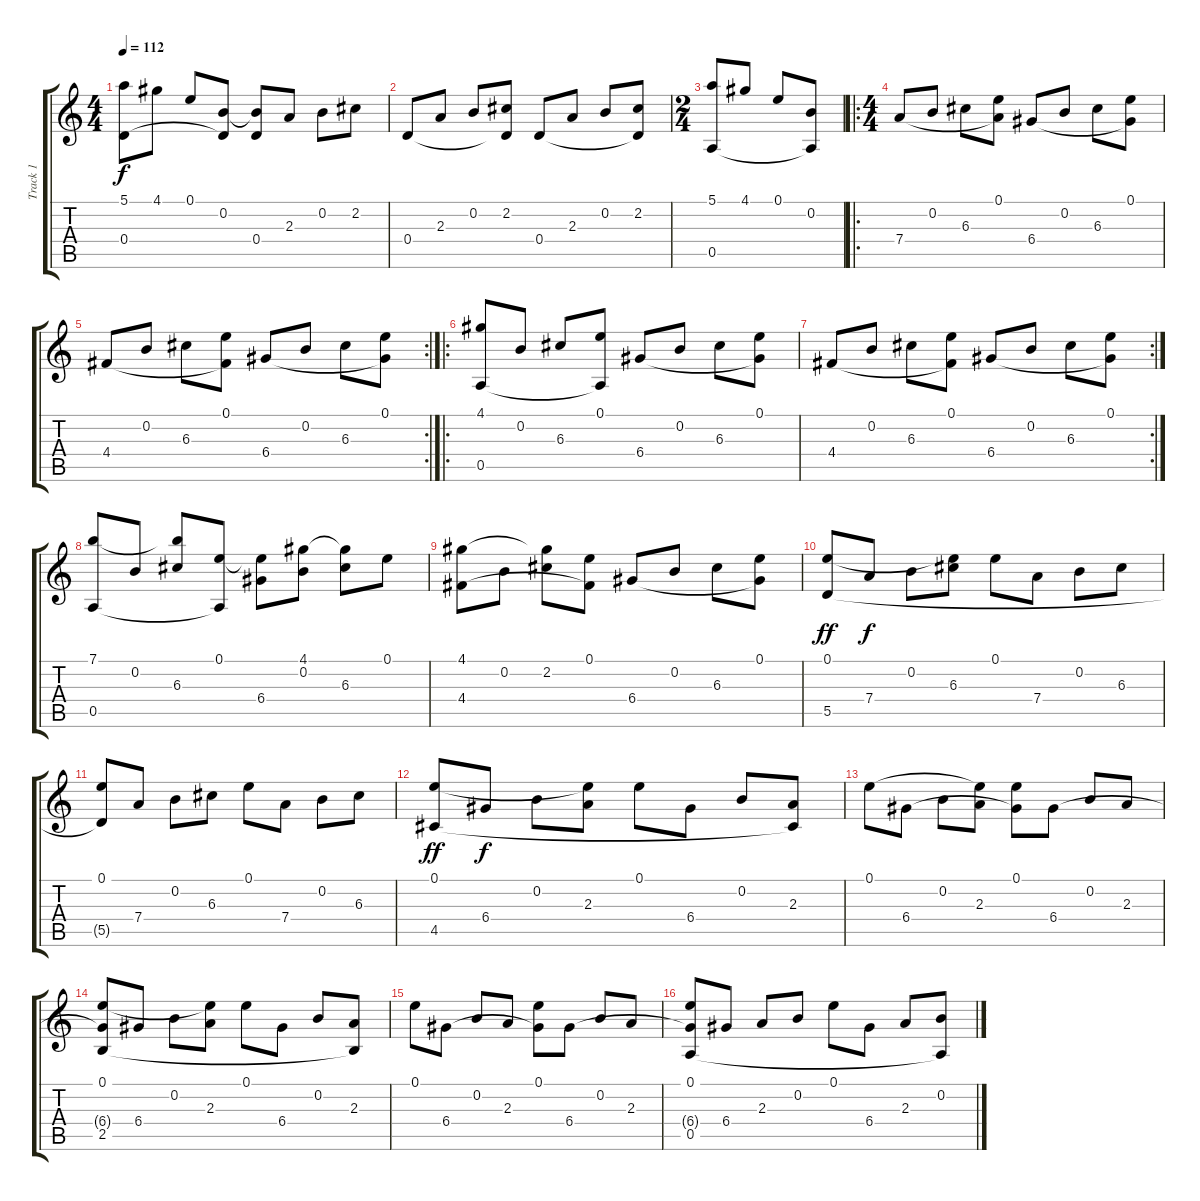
\track ("Track 1" "Track 1") {instrument acousticguitarnylon}
\staff {score tabs}
\tuning (E4 B3 G3 D3 A2 E2) {hide}
\ts (4 4)
\tempo 112
\clef g2
\ks c
(5.1 0.4).8{dy f} 4.1.8 0.1.8 (0.2 0.4{t}).8 (0.2{t} 0.4).8 2.3.8 0.2.8 2.2.8 |
0.4.8 2.3.8 0.2.8 (2.2 0.4{t}).8 0.4.8 2.3.8 0.2.8 (2.2 0.4{t}).8 |
\ts (2 4)
(5.1 0.5).8 4.1.8 0.1.8 (0.2 0.5{t}).8 |
\ro
\ts (4 4)
7.4.8 0.2.8 6.3.8 (0.1 7.4{t}).8 6.4.8 0.2.8 6.3.8 (0.1 6.4{t}).8 |
\rc 2
4.4.8 0.2.8 6.3.8 (0.1 4.4{t}).8 6.4.8 0.2.8 6.3.8 (0.1 6.4{t}).8 |
\ro
(4.1 0.5).8 0.2.8 6.3.8 (0.1 0.5{t}).8 6.4.8 0.2.8 6.3.8 (0.1 6.4{t}).8 |
\rc 2
4.4.8 0.2.8 6.3.8 (0.1 4.4{t}).8 6.4.8 0.2.8 6.3.8 (0.1 6.4{t}).8 |
(7.1 0.5).8 0.2.8 (7.1{t} 6.3).8 (0.1 0.5{t}).8 (0.1{t} 6.4).8 (4.1 0.2).8 (4.1{t} 6.3).8 0.1.8 |
(4.1 4.4).8 0.2.8 (4.1{t} 2.2).8 (0.1 4.4{t}).8 6.4.8 0.2.8 6.3.8 (0.1 6.4{t}).8 |
(0.1 5.5).8{dy ff} 7.4.8{dy f} 0.2.8 (0.1{t} 6.3).8 0.1.8 7.4.8 0.2.8 6.3.8 |
(0.1 5.5{t}).8 7.4.8 0.2.8 6.3.8 0.1.8 7.4.8 0.2.8 6.3.8 |
(0.1 4.5).8{dy ff} 6.4.8{dy f} 0.2.8 (0.1{t} 2.3).8 0.1.8 6.4.8 0.2.8 (2.3 4.5{t}).8 |
0.1.8 6.4.8 0.2.8 (0.1{t} 2.3).8 (0.1 6.4{t}).8 6.4.8 0.2.8 2.3.8 |
(0.1 6.4{t} 2.5).8 6.4.8 0.2.8 (0.1{t} 2.3).8 0.1.8 6.4.8 0.2.8 (2.3 2.5{t}).8 |
0.1.8 6.4.8 0.2.8 2.3.8 (0.1 6.4{t}).8 6.4.8 0.2.8 2.3.8 |
(0.1 6.4{t} 0.5).8 6.4.8 2.3.8 0.2.8 0.1.8 6.4.8 2.3.8 (0.2 0.5{t}).8
